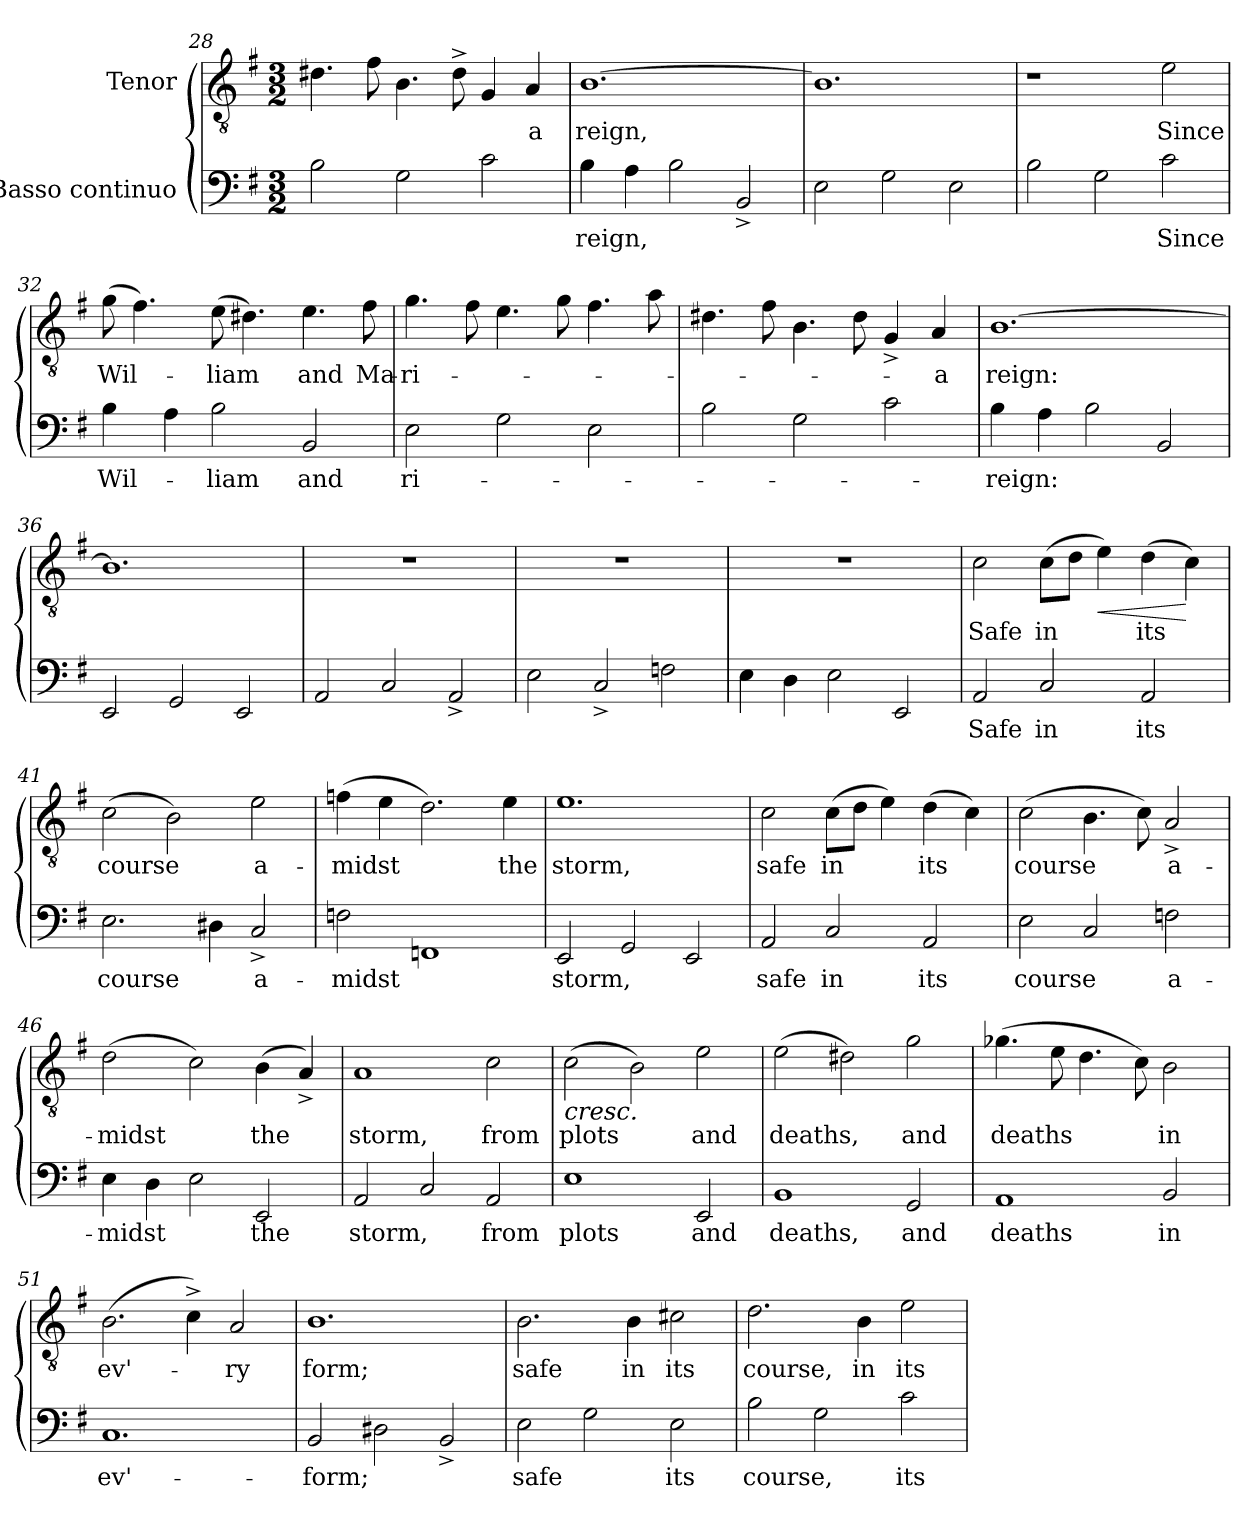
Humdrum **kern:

**kern	**text	**kern	**text	**dynam
*part2	*part2	*part1	*part1	*part1
*staff2	*staff2	*staff1	*staff1	*staff1
*I"Basso continuo	*	*I"Tenor	*	*
!!LO:LB:g=z
*clefF4	*	*clefGv2	*	*
*k[f#]	*	*k[f#]	*	*
*G:	*	*G:	*	*
*M3/2	*	*M3/2	*	*
=28	=28	=28	=28	=28
2B\	.	4.d#X\	.	.
.	.	8f#\	.	.
2G\	.	4.B\	.	.
.	.	8d#^>\	.	.
2c\	.	4G/	.	.
!	!	!	!LO:LY:b	!
.	.	4A/	-a	.
=29	=29	=29	=29	=29
!	!LO:LY:a	!	!LO:LY:b	!
4B\	-reign,	[>1.B	reign,	.
4A\	.	.	.	.
2B\	.	.	.	.
2BB^</	.	.	.	.
=30	=30	=30	=30	=30
2E\	.	1.B]	.	.
2G\	.	.	.	.
2E\	.	.	.	.
=31	=31	=31	=31	=31
2B\	.	1r	.	.
2G\	.	.	.	.
!	!LO:LY:a	!	!LO:LY:b	!
2c\	Since	2e\	Since	.
=32	=32	=32	=32	=32
!	!LO:LY:a	!	!LO:LY:b	!
4B\	Wil-	(>8g\	Wil-	.
.	.	4.f#\)	.	.
4A\	.	.	.	.
!	!LO:LY:a	!	!LO:LY:b	!
2B\	-liam	(>8e\	-liam	.
.	.	4.d#X\)	.	.
!	!LO:LY:a	!	!LO:LY:b	!
2BB/	and	4.e\	and	.
!	!	!	!LO:LY:b	!
.	.	8f#\	Ma-	.
=33	=33	=33	=33	=33
!	!LO:LY:a	!	!LO:LY:b	!
2E\	ri-	4.g\	-ri-	.
.	.	8f#\	.	.
2G\	.	4.e\	.	.
.	.	8g\	.	.
2E\	.	4.f#\	.	.
.	.	8a\	.	.
!!LO:LB:g=z
=34	=34	=34	=34	=34
2B\	.	4.d#X\	.	.
.	.	8f#\	.	.
2G\	.	4.B\	.	.
.	.	8d#\	.	.
2c\	.	4G^</	.	.
!	!	!	!LO:LY:b	!
.	.	4A/	-a	.
=35	=35	=35	=35	=35
!	!LO:LY:a	!	!LO:LY:b	!
4B\	-reign:	[>1.B	reign:	.
4A\	.	.	.	.
2B\	.	.	.	.
2BB/	.	.	.	.
=36	=36	=36	=36	=36
2EE/	.	1.B]	.	.
2GG/	.	.	.	.
2EE/	.	.	.	.
=37	=37	=37	=37	=37
!	!	!LO:N:vis=1	!	!
2AA/	.	1.r	.	.
2C/	.	.	.	.
2AA^</	.	.	.	.
=38	=38	=38	=38	=38
!	!	!LO:N:vis=1	!	!
2E\	.	1.r	.	.
2C^</	.	.	.	.
2Fn\	.	.	.	.
=39	=39	=39	=39	=39
!	!	!LO:N:vis=1	!	!
4E\	.	1.r	.	.
4D\	.	.	.	.
2E\	.	.	.	.
2EE/	.	.	.	.
=40	=40	=40	=40	=40
!	!LO:LY:a	!	!LO:LY:b	!
2AA/	Safe	2c\	Safe	.
!	!LO:LY:a	!	!LO:LY:b	!
2C/	in	(>8c\L	in	.
.	.	8d\J	.	.
!	!	!	!	!LO:HP:b
.	.	4e\)	.	<
!	!LO:LY:a	!	!LO:LY:b	!
2AA/	its	(>4d\	its	.
.	.	4c\)	.	[
!!LO:PB:g=z
=41	=41	=41	=41	=41
!	!LO:LY:a	!	!LO:LY:b	!
2.E\	course	(>2c\	course	.
.	.	2B\)	.	.
4D#X\	.	.	.	.
!	!LO:LY:a	!	!LO:LY:b	!
2C^</	a-	2e\	a-	.
=42	=42	=42	=42	=42
!	!LO:LY:a	!	!LO:LY:b	!
2Fn\	-midst	(>4fn\	-midst	.
.	.	4e\	.	.
1FFn	.	2.d\)	.	.
!	!	!	!LO:LY:b	!
.	.	4e\	the	.
=43	=43	=43	=43	=43
!	!LO:LY:a	!	!LO:LY:b	!
2EE/	storm,	1.e	storm,	.
2GG/	.	.	.	.
2EE/	.	.	.	.
=44	=44	=44	=44	=44
!	!LO:LY:a	!	!LO:LY:b	!
2AA/	safe	2c\	safe	.
!	!LO:LY:a	!	!LO:LY:b	!
2C/	in	(>8c\L	in	.
.	.	8d\J	.	.
.	.	4e\)	.	.
!	!LO:LY:a	!	!LO:LY:b	!
2AA/	its	(>4d\	its	[
.	.	4c\)	.	.
=45	=45	=45	=45	=45
!	!LO:LY:a	!	!LO:LY:b	!
2E\	course	(>2c\	course	.
2C/	.	4.B\	.	.
.	.	8c\)	.	.
!	!LO:LY:a	!	!LO:LY:b	!
2Fn\	a-	2A^</	a-	.
=46	=46	=46	=46	=46
!	!LO:LY:a	!	!LO:LY:b	!
4E\	-midst	(>2d\	-midst	.
4D\	.	.	.	.
2E\	.	2c\)	.	.
!	!LO:LY:a	!	!LO:LY:b	!
2EE/	the	(>4B\	the	.
.	.	4A^</)	.	.
!!LO:LB:g=z
=47	=47	=47	=47	=47
!	!LO:LY:a	!	!LO:LY:b	!
2AA/	storm,	1A	storm,	.
2C/	.	.	.	.
!	!LO:LY:a	!	!LO:LY:b	!
2AA/	from	2c\	from	.
=48	=48	=48	=48	=48
!	!LO:LY:a	!	!LO:LY:b	!LO:HP:b
1E	plots	(>2c\	plots	<
.	.	2B\)	.	.
!	!LO:LY:a	!	!LO:LY:b	!
2EE/	and	2e\	and	.
=49	=49	=49	=49	=49
!	!LO:LY:a	!	!LO:LY:b	!
1BB	deaths,	(>2e\	deaths,	.
.	.	2d#X\)	.	.
!	!LO:LY:a	!	!LO:LY:b	!
2GG/	and	2g\	and	.
=50	=50	=50	=50	=50
!	!LO:LY:a	!	!LO:LY:b	!
1AA	deaths	(>4.g-X\	deaths	.
.	.	8e\	.	.
.	.	4.d\	.	.
.	.	8c\)	.	.
!	!LO:LY:a	!	!LO:LY:b	!
2BB/	in	2B\	in	.
=51	=51	=51	=51	=51
!	!LO:LY:a	!	!LO:LY:b	!
1.C	ev'-	(>2.B\	ev'-	.
.	.	4c^>\)	.	.
!	!	!	!LO:LY:b	!
.	.	2A/	-ry	.
=52	=52	=52	=52	=52
!	!LO:LY:a	!	!LO:LY:b	!
2BB/	-form;	1.B	form;	.
2D#X\	.	.	.	.
2BB^</	.	.	.	.
=53	=53	=53	=53	=53
!	!LO:LY:a	!	!LO:LY:b	!
2E\	safe	2.B\	safe	.
2G\	.	.	.	.
!	!	!	!LO:LY:b	!
.	.	4B\	in	.
!	!LO:LY:a	!	!LO:LY:b	!
2E\	its	2c#X\	its	.
!!LO:LB:g=z
=54	=54	=54	=54	=54
!	!LO:LY:a	!	!LO:LY:b	!
2B\	course,	2.d\	course,	.
2G\	.	.	.	.
!	!	!	!LO:LY:b	!
.	.	4B\	in	.
!	!LO:LY:a	!	!LO:LY:b	!
2c\	its	2e\	its	.
=	=	=	=	=
*-	*-	*-	*-	*-
